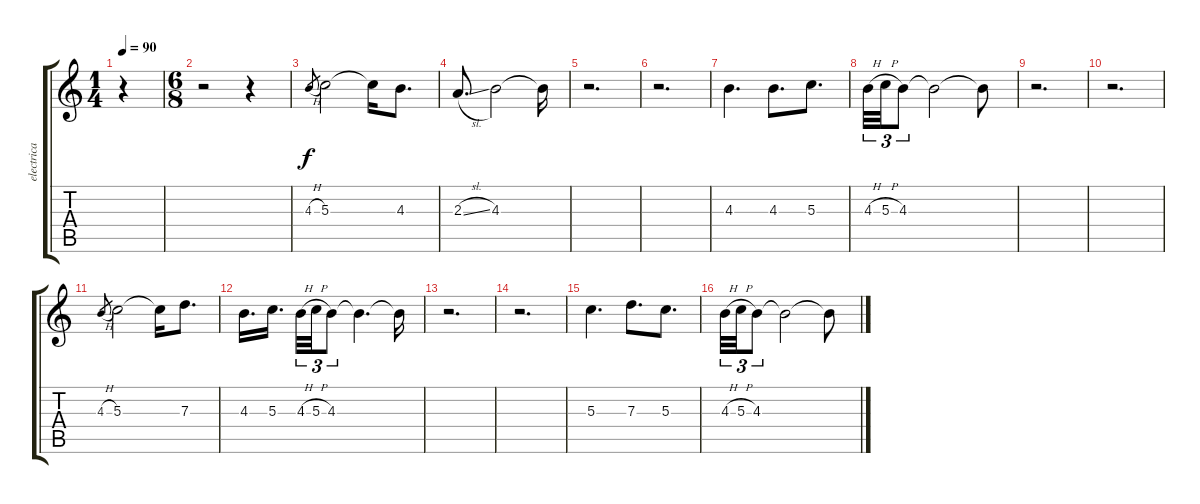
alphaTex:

\track ("electrica 1" "electrica ") {instrument distortionguitar}
\staff {score tabs}
\tuning (E4 B3 G3 D3 A2 E2) {hide}
\ts (1 4)
\tempo 90
\clef g2
\ks c
r.4{dy f} |
\ts (6 8)
r.2 r.4 |
4.3{h}.8{gr} 5.3.2 5.3{t}.16 4.3.8{d} |
2.3{sl}.8{d} 4.3.2 4.3{t}.16 |
r.2{d} |
r.2{d} |
4.3.4{d} 4.3.8{d} 5.3.8{d} |
4.3{h}.32{tu (3 2)} 5.3{h}.32{tu (3 2)} 4.3.8{tu (3 2)} 4.3{t}.2 4.3{t}.8 |
r.2{d} |
r.2{d} |
4.3{h}.8{gr} 5.3.2 5.3{t}.16 7.3.8{d} |
4.3.16{d} 5.3.16{d beam splitsecondary} 4.3{h}.32{tu (3 2)} 5.3{h}.32{tu (3 2)} 4.3.8{tu (3 2)} 4.3{t}.4{d} 4.3{t}.16 |
r.2{d} |
r.2{d} |
5.3.4{d} 7.3.8{d} 5.3.8{d} |
4.3{h}.32{tu (3 2)} 5.3{h}.32{tu (3 2)} 4.3.8{tu (3 2)} 4.3{t}.2 4.3{t}.8
